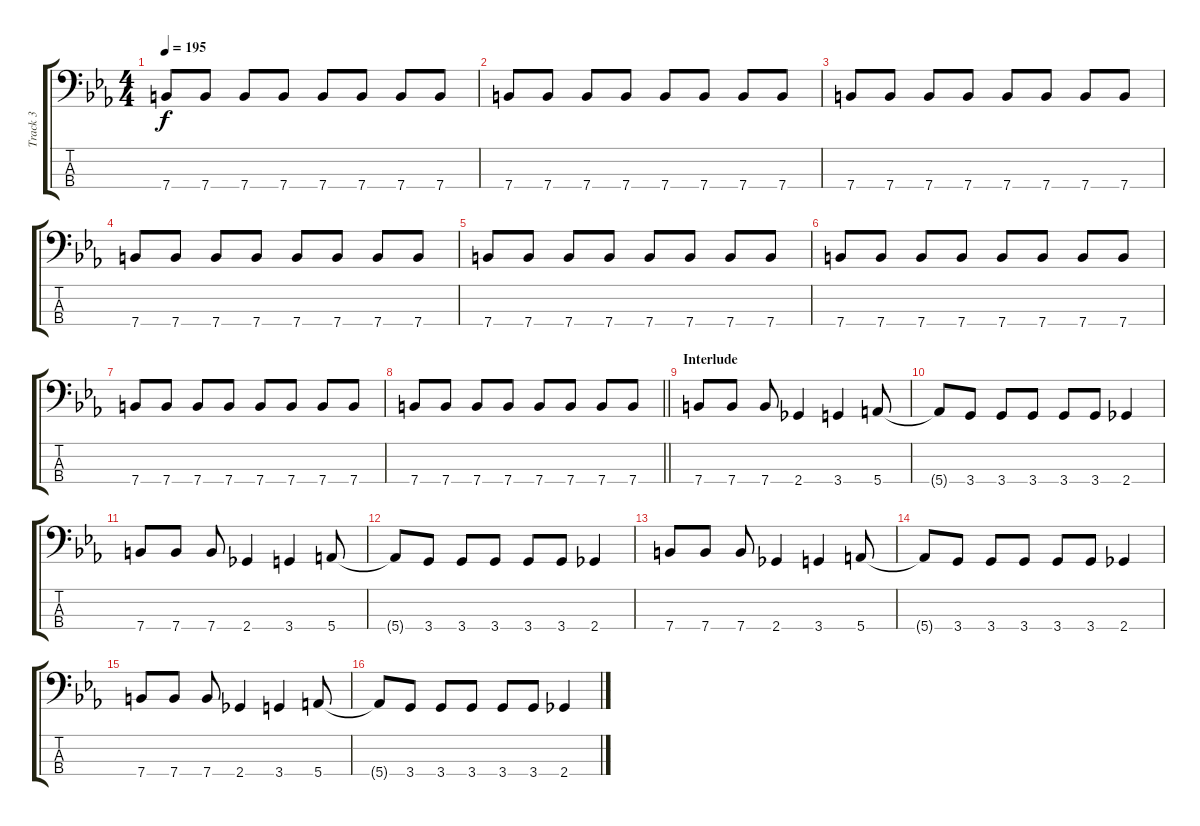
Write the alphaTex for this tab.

\track ("Track 3" "Track 3") {instrument electricbassfinger}
\staff {score tabs}
\tuning (G2 D2 A1 E1) {hide}
\ts (4 4)
\tempo 195
\clef f4
\ks eb
7.4.8{dy f} 7.4.8 7.4.8 7.4.8 7.4.8 7.4.8 7.4.8 7.4.8 |
7.4.8 7.4.8 7.4.8 7.4.8 7.4.8 7.4.8 7.4.8 7.4.8 |
7.4.8 7.4.8 7.4.8 7.4.8 7.4.8 7.4.8 7.4.8 7.4.8 |
7.4.8 7.4.8 7.4.8 7.4.8 7.4.8 7.4.8 7.4.8 7.4.8 |
7.4.8 7.4.8 7.4.8 7.4.8 7.4.8 7.4.8 7.4.8 7.4.8 |
7.4.8 7.4.8 7.4.8 7.4.8 7.4.8 7.4.8 7.4.8 7.4.8 |
7.4.8 7.4.8 7.4.8 7.4.8 7.4.8 7.4.8 7.4.8 7.4.8 |
\barLineRight lightlight
7.4.8 7.4.8 7.4.8 7.4.8 7.4.8 7.4.8 7.4.8 7.4.8 |
\section ("" "Interlude")
7.4.8 7.4.8 7.4.8 2.4.4 3.4.4 5.4.8 |
5.4{t}.8 3.4.8 3.4.8 3.4.8 3.4.8 3.4.8 2.4.4 |
7.4.8 7.4.8 7.4.8 2.4.4 3.4.4 5.4.8 |
5.4{t}.8 3.4.8 3.4.8 3.4.8 3.4.8 3.4.8 2.4.4 |
7.4.8 7.4.8 7.4.8 2.4.4 3.4.4 5.4.8 |
5.4{t}.8 3.4.8 3.4.8 3.4.8 3.4.8 3.4.8 2.4.4 |
7.4.8 7.4.8 7.4.8 2.4.4 3.4.4 5.4.8 |
5.4{t}.8 3.4.8 3.4.8 3.4.8 3.4.8 3.4.8 2.4.4
